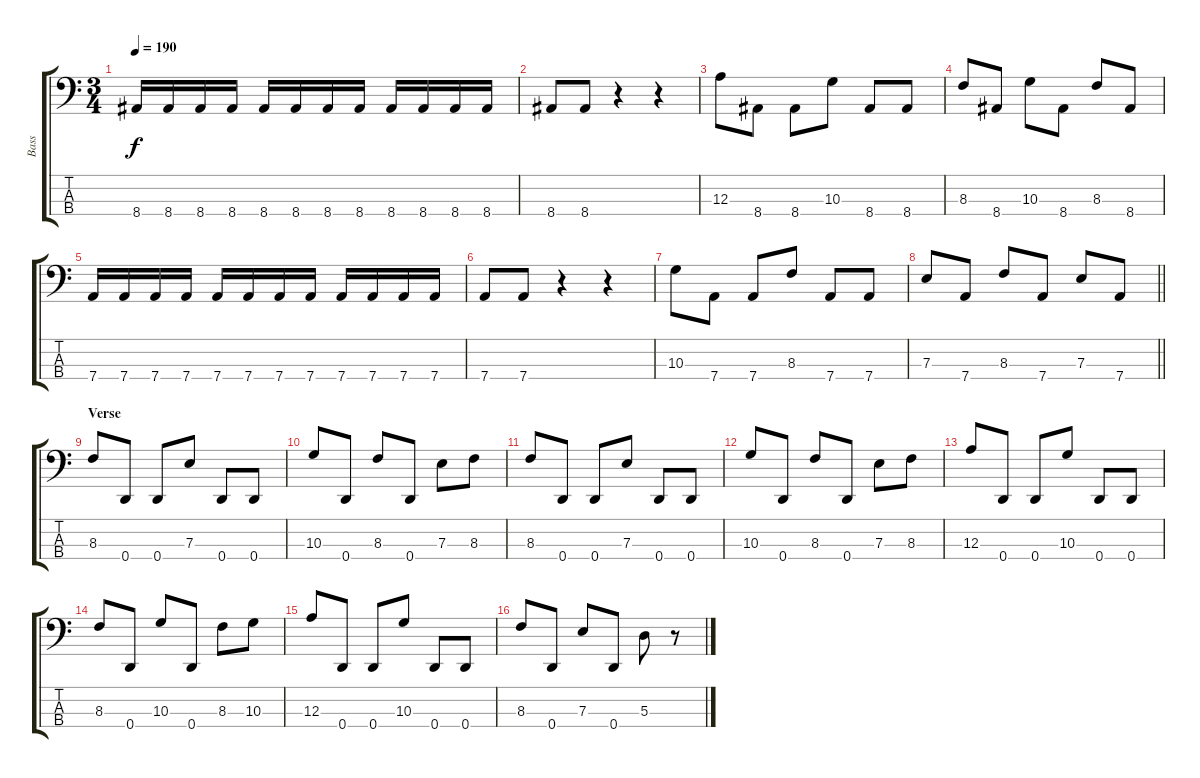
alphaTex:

\track ("Bass" "Bass") {instrument electricbassfinger}
\staff {score tabs}
\tuning (G2 D2 A1 D1) {hide}
\ts (3 4)
\tempo 190
\clef f4
\ks c
8.4.16{dy f} 8.4.16 8.4.16 8.4.16 8.4.16 8.4.16 8.4.16 8.4.16 8.4.16 8.4.16 8.4.16 8.4.16 |
8.4.8 8.4.8 r.4 r.4 |
12.3.8 8.4.8 8.4.8 10.3.8 8.4.8 8.4.8 |
8.3.8 8.4.8 10.3.8 8.4.8 8.3.8 8.4.8 |
7.4.16 7.4.16 7.4.16 7.4.16 7.4.16 7.4.16 7.4.16 7.4.16 7.4.16 7.4.16 7.4.16 7.4.16 |
7.4.8 7.4.8 r.4 r.4 |
10.3.8 7.4.8 7.4.8 8.3.8 7.4.8 7.4.8 |
\barLineRight lightlight
7.3.8 7.4.8 8.3.8 7.4.8 7.3.8 7.4.8 |
\section ("" "Verse")
8.3.8 0.4.8 0.4.8 7.3.8 0.4.8 0.4.8 |
10.3.8 0.4.8 8.3.8 0.4.8 7.3.8 8.3.8 |
8.3.8 0.4.8 0.4.8 7.3.8 0.4.8 0.4.8 |
10.3.8 0.4.8 8.3.8 0.4.8 7.3.8 8.3.8 |
12.3.8 0.4.8 0.4.8 10.3.8 0.4.8 0.4.8 |
8.3.8 0.4.8 10.3.8 0.4.8 8.3.8 10.3.8 |
12.3.8 0.4.8 0.4.8 10.3.8 0.4.8 0.4.8 |
8.3.8 0.4.8 7.3.8 0.4.8 5.3.8 r.8
